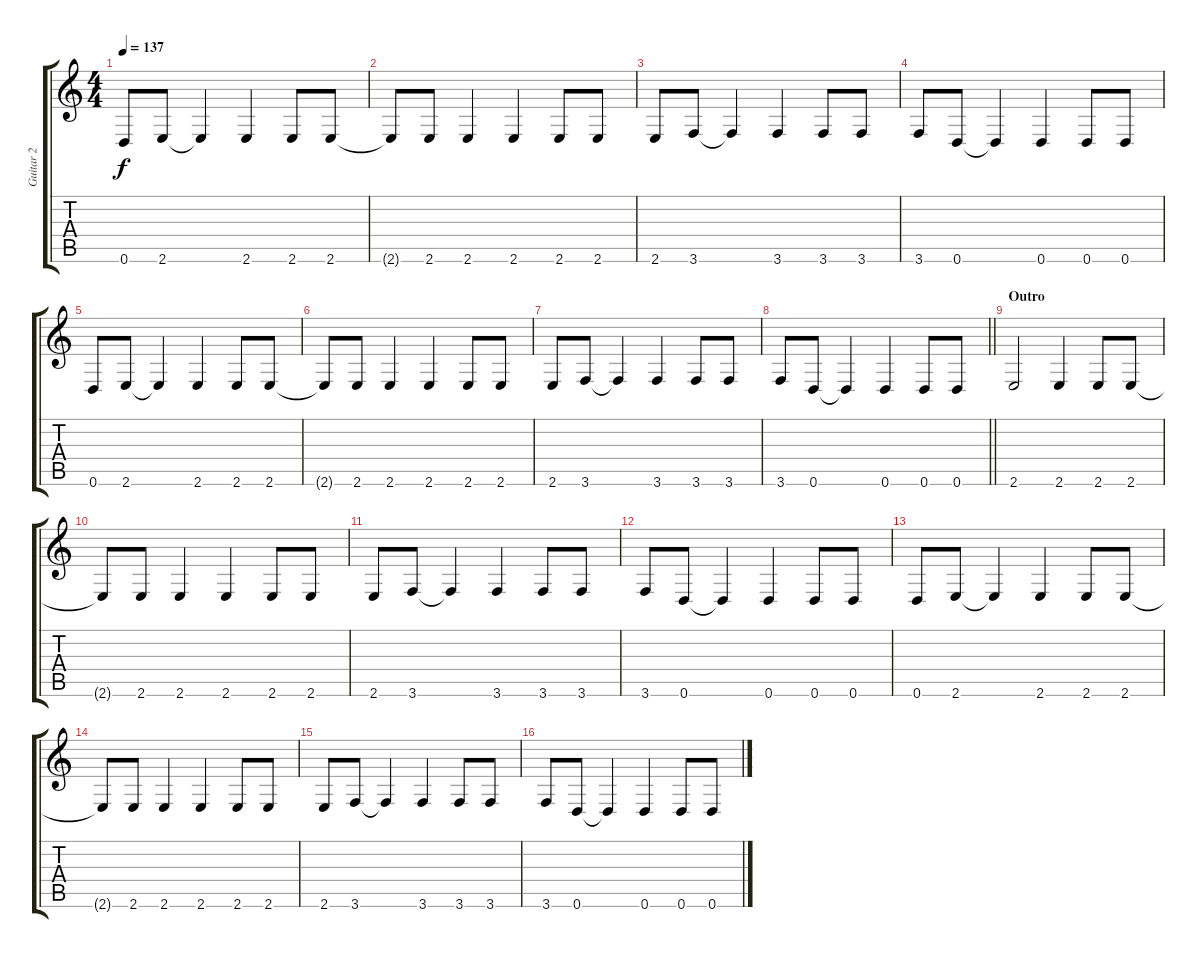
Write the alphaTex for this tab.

\track ("Guitar 2" "Guitar 2") {instrument distortionguitar}
\staff {score tabs}
\tuning (D4 A3 F3 C3 G2 D2) {hide}
\ts (4 4)
\tempo 137
\clef g2
\ks c
0.6.8{dy f} 2.6.8 2.6{t}.4 2.6.4 2.6.8 2.6.8 |
2.6{t}.8 2.6.8 2.6.4 2.6.4 2.6.8 2.6.8 |
2.6.8 3.6.8 3.6{t}.4 3.6.4 3.6.8 3.6.8 |
3.6.8 0.6.8 0.6{t}.4 0.6.4 0.6.8 0.6.8 |
0.6.8 2.6.8 2.6{t}.4 2.6.4 2.6.8 2.6.8 |
2.6{t}.8 2.6.8 2.6.4 2.6.4 2.6.8 2.6.8 |
2.6.8 3.6.8 3.6{t}.4 3.6.4 3.6.8 3.6.8 |
\barLineRight lightlight
3.6.8 0.6.8 0.6{t}.4 0.6.4 0.6.8 0.6.8 |
\section ("" "Outro")
2.6.2 2.6.4 2.6.8 2.6.8 |
2.6{t}.8 2.6.8 2.6.4 2.6.4 2.6.8 2.6.8 |
2.6.8 3.6.8 3.6{t}.4 3.6.4 3.6.8 3.6.8 |
3.6.8 0.6.8 0.6{t}.4 0.6.4 0.6.8 0.6.8 |
0.6.8 2.6.8 2.6{t}.4 2.6.4 2.6.8 2.6.8 |
2.6{t}.8 2.6.8 2.6.4 2.6.4 2.6.8 2.6.8 |
2.6.8 3.6.8 3.6{t}.4 3.6.4 3.6.8 3.6.8 |
3.6.8 0.6.8 0.6{t}.4 0.6.4 0.6.8 0.6.8
